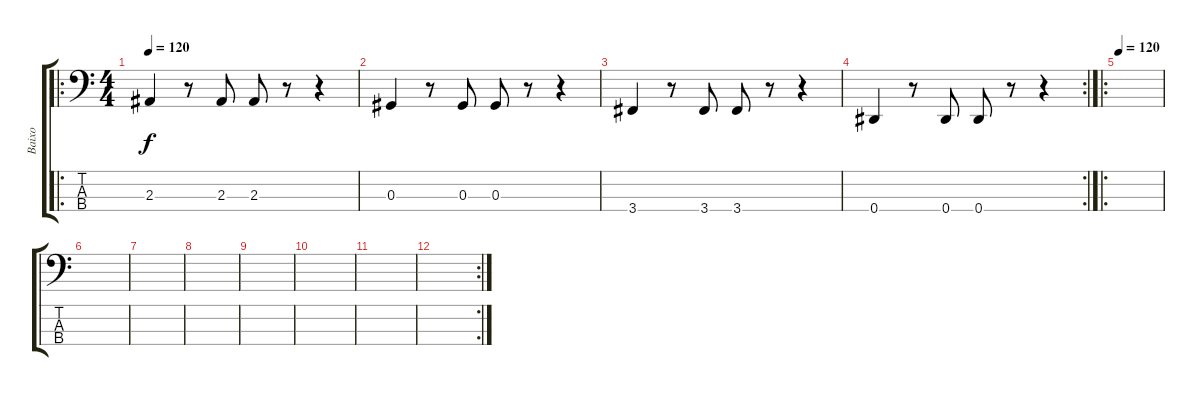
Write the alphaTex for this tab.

\track ("Baixo" "Baixo") {instrument electricbassfinger}
\staff {score tabs}
\tuning (Gb2 Db2 Ab1 Eb1) {hide}
\ro
\ts (4 4)
\tempo 120
\tempo 85
\tempo 120
\clef f4
\ks c
2.3.4{dy f instrument electricbassfinger} r.8 2.3.8 2.3.8 r.8 r.4 |
0.3.4 r.8 0.3.8 0.3.8 r.8 r.4 |
3.4.4 r.8 3.4.8 3.4.8 r.8 r.4 |
\rc 2
0.4.4 r.8 0.4.8 0.4.8 r.8 r.4 |
\ro
\tempo 120
|
|
|
|
|
|
|
\rc 2
